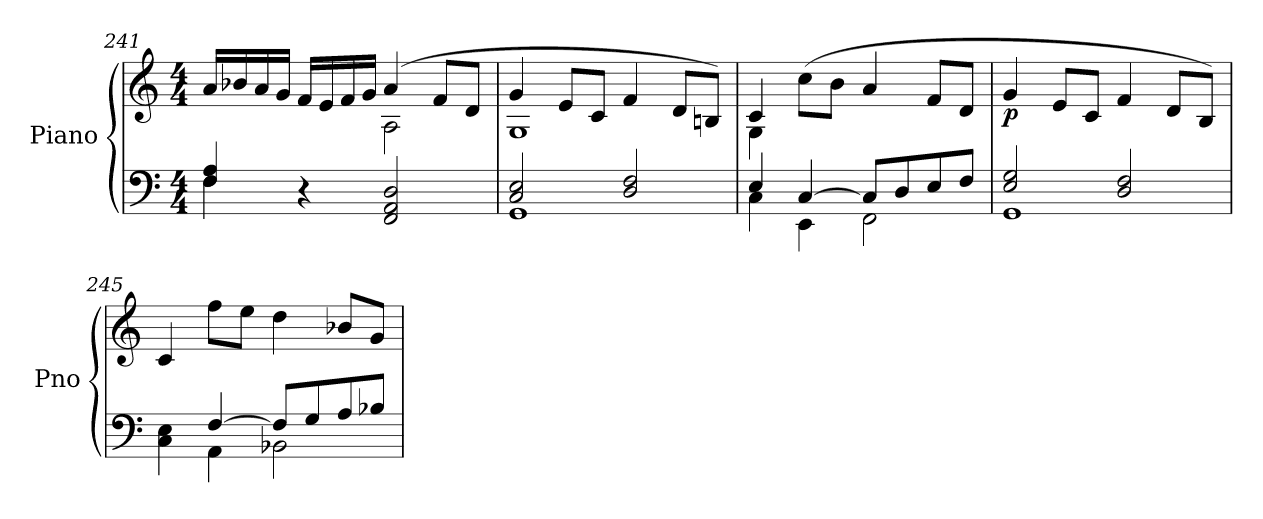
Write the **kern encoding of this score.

**kern	**kern	**dynam
*part1	*part1	*part1
*staff2	*staff1	*staff1/2
*I"Piano	*	*
*I'Pno	*	*
!!LO:LB:g=z
*clefF4	*clefG2	*
*k[]	*k[]	*
*M4/4	*M4/4	*
=241	=241	=241
*^	*^	*
4F/ 4A/	4F\	16a/LL	2ryy	.
.	.	16b-X/	.	.
.	.	16a/	.	.
.	.	16g/JJ	.	.
4r	2.ryy	16f/LL	.	.
.	.	16e/	.	.
.	.	16f/	.	.
.	.	16g/JJ	.	.
2FF/ 2AA/ 2D/	.	(4a/	2A\	.
.	.	8f/L	.	.
.	.	8d/J	.	.
=242	=242	=242	=242	=242
2C/ 2E/	1GG	4g/	1G	.
.	.	8e/L	.	.
.	.	8c/J	.	.
2D/ 2F/	.	4f/	.	.
.	.	8d/L	.	.
.	.	8Bn/J)	.	.
=243	=243	=243	=243	=243
4E/	4C\	4c/	4G\	.
!	!	!	!	!LO:DY:b
[4C/	4EE\	(8cc\L	2.ryy	other-dynamics
.	.	8b\J	.	.
8C/L]	2FF\	4a/	.	.
8D/	.	.	.	.
8E/	.	8f/L	.	.
8F/J	.	8d/J	.	.
*	*	*v	*v	*
=244	=244	=244	=244
!	!	!	!LO:DY:b
2E/ 2G/	1GG	4g/	p
.	.	8e/L	.
.	.	8c/J	.
2D/ 2F/	.	4f/	.
.	.	8d/L	.
.	.	8B/J)	.
!!LO:LB:g=z
=245	=245	=245	=245
4C\ 4E\	4ryy	4c/	.
!	!	!	!LO:DY:b
[4F/	4AA\	8ff\L	other-dynamics
.	.	8ee\J	.
8F/L]	2BB-X\	4dd\	.
8G/	.	.	.
8A/	.	8b-X/L	.
8B-X/J	.	8g/J	.
*v	*v	*	*
=	=	=
*-	*-	*-
